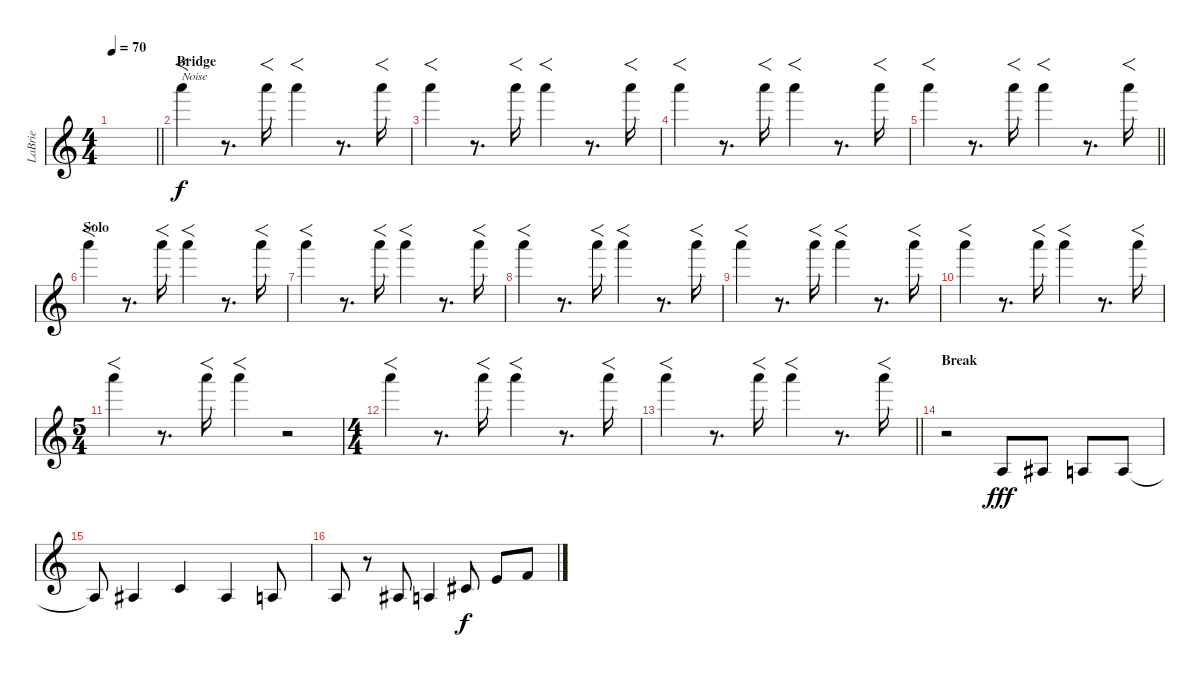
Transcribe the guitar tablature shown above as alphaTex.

\track ("LaBrie" "LaBrie") {instrument clarinet}
\staff {score}
\tuning (E4 B3 G3 D3 A2 E2) {hide}
\ts (4 4)
\tempo 70
\clef g2
\barLineRight lightlight
\ks c
|
\section ("" "Bridge")
29.1.4{f txt "Noise" volume 13 instrument seashore} r.8{d} 29.1.16{f} 29.1.4{f} r.8{d} 29.1.16{f} |
29.1.4{f} r.8{d} 29.1.16{f} 29.1.4{f} r.8{d} 29.1.16{f} |
29.1.4{f} r.8{d} 29.1.16{f} 29.1.4{f} r.8{d} 29.1.16{f} |
\barLineRight lightlight
29.1.4{f} r.8{d} 29.1.16{f} 29.1.4{f} r.8{d} 29.1.16{f} |
\section ("" "Solo")
29.1.4{f} r.8{d} 29.1.16{f} 29.1.4{f} r.8{d} 29.1.16{f} |
29.1.4{f} r.8{d} 29.1.16{f} 29.1.4{f} r.8{d} 29.1.16{f} |
29.1.4{f} r.8{d} 29.1.16{f} 29.1.4{f} r.8{d} 29.1.16{f} |
29.1.4{f} r.8{d} 29.1.16{f} 29.1.4{f} r.8{d} 29.1.16{f} |
29.1.4{f} r.8{d} 29.1.16{f} 29.1.4{f} r.8{d} 29.1.16{f} |
\ts (5 4)
29.1.4{f} r.8{d} 29.1.16{f} 29.1.4{f} r.2 |
\ts (4 4)
29.1.4{f} r.8{d} 29.1.16{f} 29.1.4{f} r.8{d} 29.1.16{f} |
\barLineRight lightlight
29.1.4{f} r.8{d} 29.1.16{f} 29.1.4{f} r.8{d} 29.1.16{f} |
\section ("" "Break")
r.2{volume 16 instrument clarinet} 2.3.8{dy fff} 3.3.8 2.3.8 2.3.8 |
2.3{t}.8 3.3.4 1.2.4 3.3.4 2.3.8 |
2.3.8 r.8 3.3.8 2.3.4 2.2.8{dy f} 0.1.8 1.1.8
